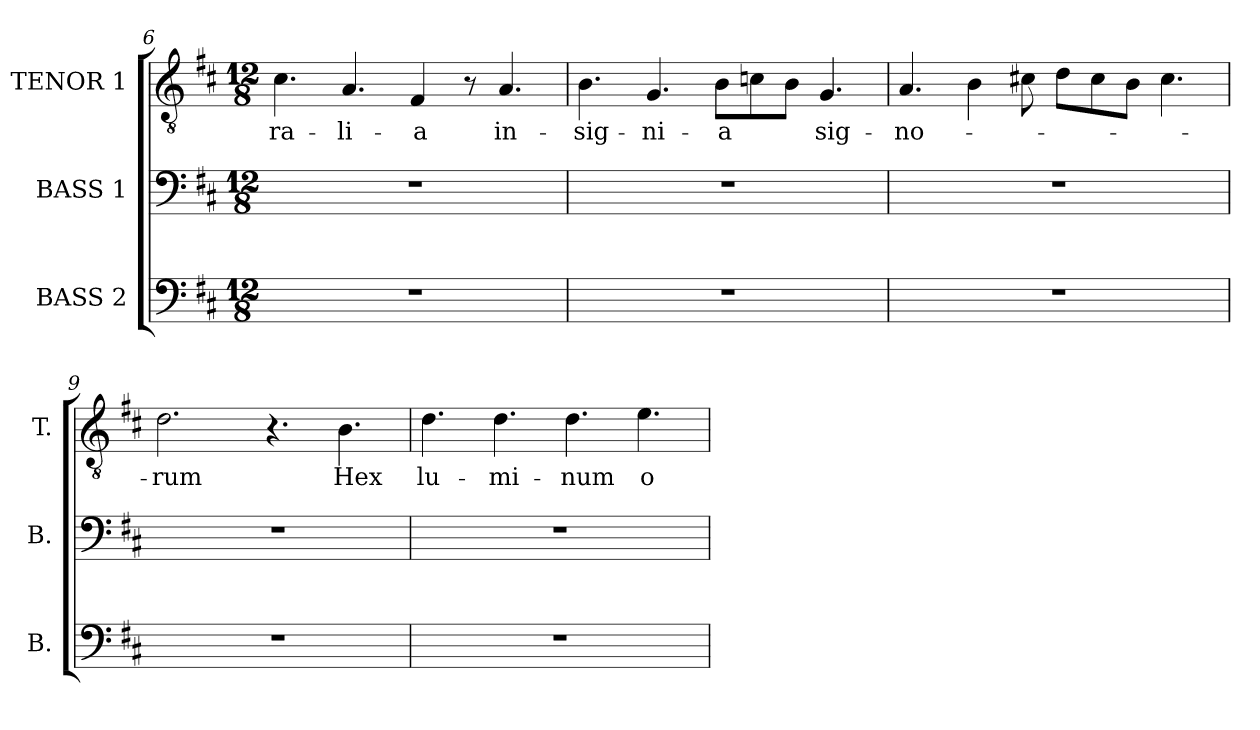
**kern	**kern	**kern	**text
*part3	*part2	*part1	*part1
*staff3	*staff2	*staff1	*staff1
*I"BASS 2	*I"BASS 1	*I"TENOR 1	*
*I'B.	*I'B.	*I'T.	*
!!LO:LB:g=z
*clefF4	*clefF4	*clefGv2	*
*	*	*ITrd7c12	*
*k[f#c#]	*k[f#c#]	*k[f#c#]	*
*D:	*D:	*D:	*
*M12/8	*M12/8	*M12/8	*
=6	=6	=6	=6
!LO:N:vis=1	!LO:N:vis=1	!	!
!	!	!	!LO:LY:b:color=#000000
1.r	1.r	4.C#i\	-ra-
!	!	!	!LO:LY:b:color=#000000
.	.	4.AAi/	-li-
!	!	!	!LO:LY:b:color=#000000
.	.	4FF#i/	-a
.	.	8r	.
!	!	!	!LO:LY:b:color=#000000
.	.	4.AAi/	in-
=7	=7	=7	=7
!LO:N:vis=1	!LO:N:vis=1	!	!
!	!	!	!LO:LY:b:color=#000000
1.r	1.r	4.BBi\	-sig-
!	!	!	!LO:LY:b:color=#000000
.	.	4.GGi/	-ni-
!	!	!	!LO:LY:b:color=#000000
.	.	8BBi\L	-a
.	.	8Cni\	.
.	.	8BBi\J	.
!	!	!	!LO:LY:b:color=#000000
.	.	4.GGi/	sig-
=8	=8	=8	=8
!LO:N:vis=1	!LO:N:vis=1	!	!
!	!	!	!LO:LY:b:color=#000000
1.r	1.r	4.AAi/	-no-
.	.	4BBi\	.
.	.	8C#Xi\	.
.	.	8Di\L	.
.	.	8C#i\	.
.	.	8BBi\J	.
.	.	4.C#i\	.
=9	=9	=9	=9
!LO:N:vis=1	!LO:N:vis=1	!	!
!	!	!	!LO:LY:b:color=#000000
1.r	1.r	2.Di\	-rum
.	.	4.r	.
!	!	!	!LO:LY:b:color=#000000
.	.	4.BBi\	Hex
=10	=10	=10	=10
!LO:N:vis=1	!LO:N:vis=1	!	!
!	!	!	!LO:LY:b:color=#000000
1.r	1.r	4.Di\	lu-
!	!	!	!LO:LY:b:color=#000000
.	.	4.Di\	-mi-
!	!	!	!LO:LY:b:color=#000000
.	.	4.Di\	-num
!	!	!	!LO:LY:b:color=#000000
.	.	4.Ei\	o-
=	=	=	=
*-	*-	*-	*-
